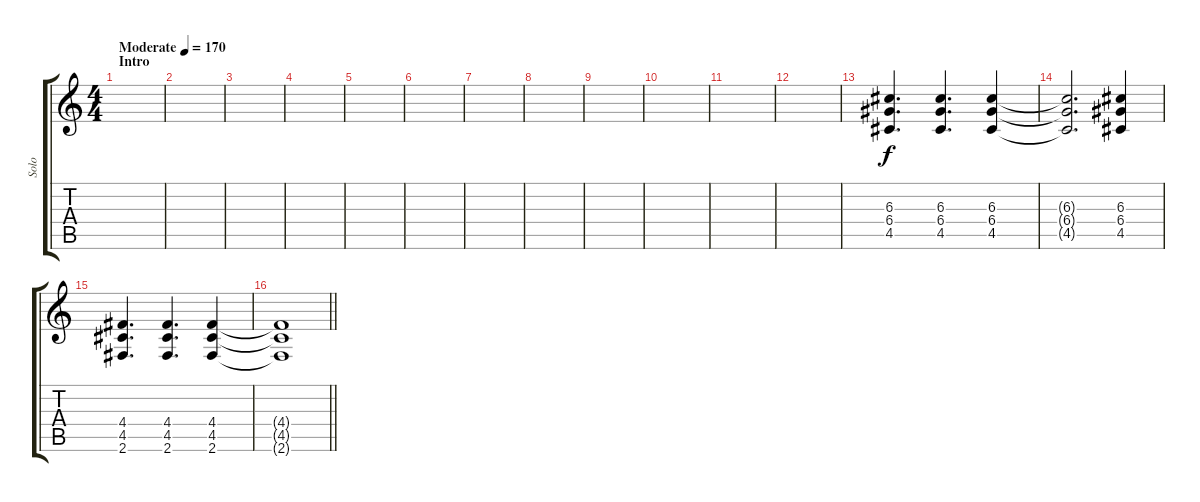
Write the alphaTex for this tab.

\track ("Solo" "Solo") {instrument distortionguitar}
\staff {score tabs}
\tuning (E4 B3 G3 D3 A2 E2) {hide}
\ts (4 4)
\section ("" "Intro")
\tempo (170 "Moderate")
\clef g2
\ks c
|
|
|
|
|
|
|
|
|
|
|
|
(6.3 6.4 4.5).4{d} (6.3 6.4 4.5).4{d} (6.3 6.4 4.5).4 |
(6.3{t} 6.4{t} 4.5{t}).2{d} (6.3 6.4 4.5).4 |
(4.4 4.5 2.6).4{d} (4.4 4.5 2.6).4{d} (4.4 4.5 2.6).4 |
\barLineRight lightlight
(4.4{t} 4.5{t} 2.6{t}).1
